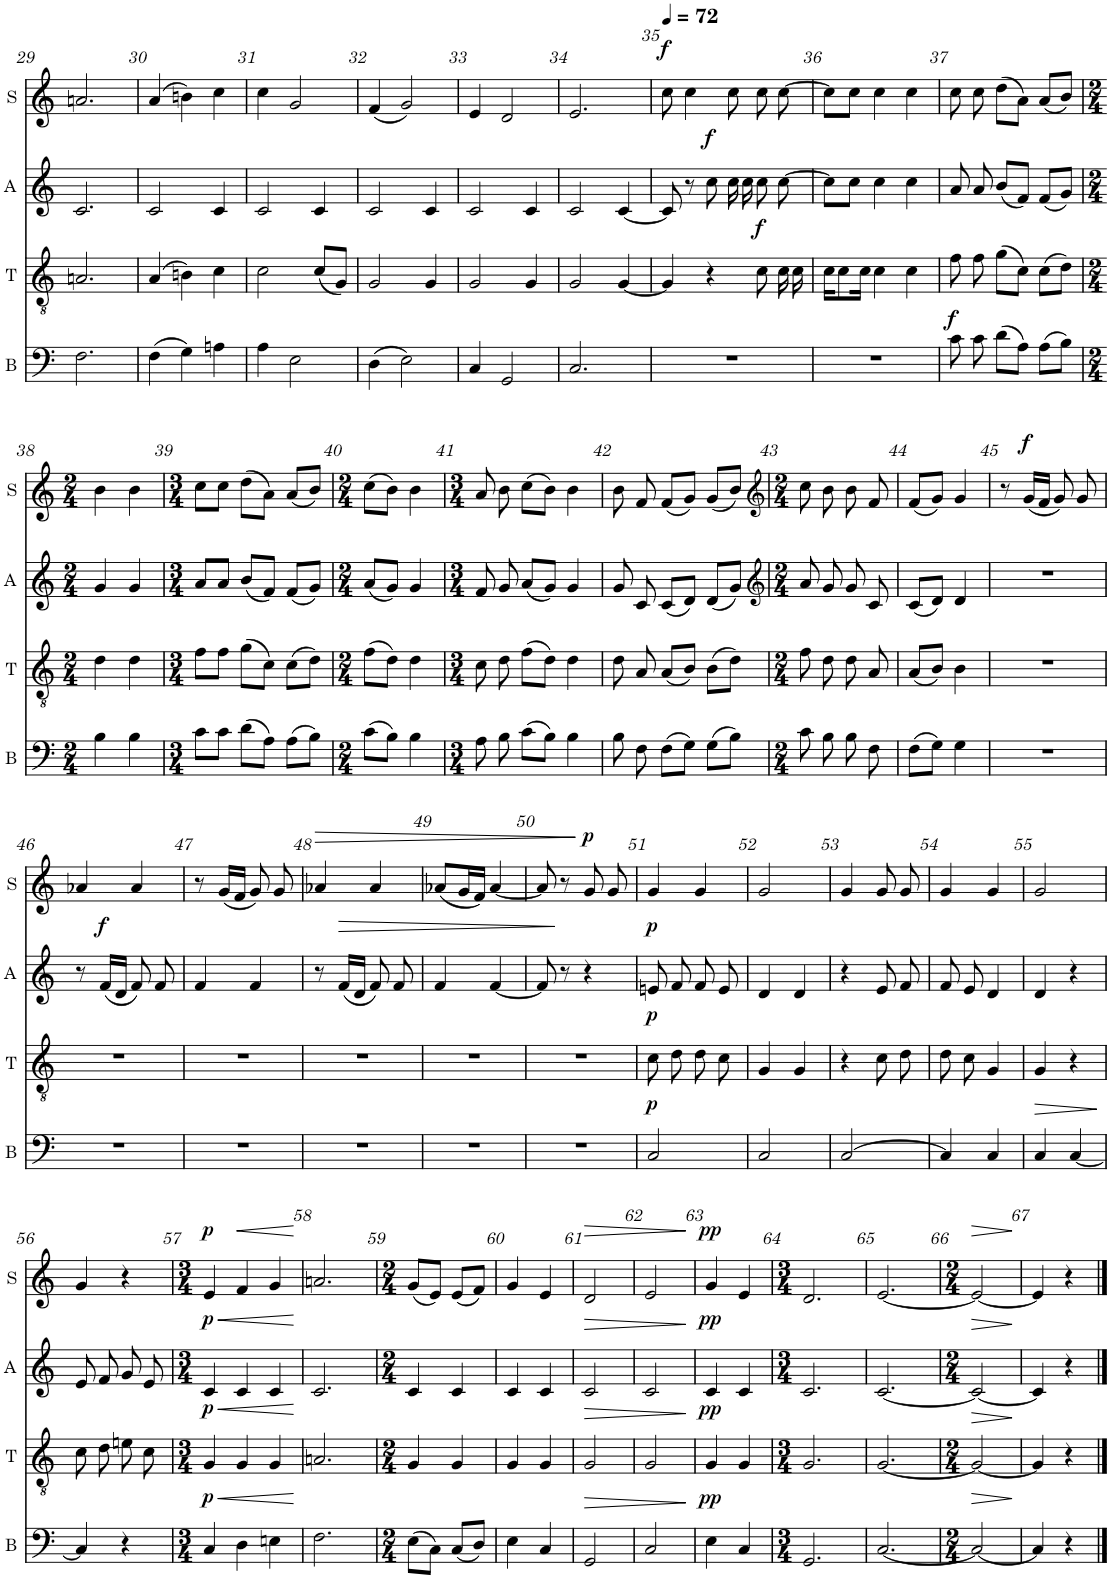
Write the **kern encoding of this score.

**kern	**dynam	**kern	**dynam	**kern	**dynam	**kern	**dynam
*part4	*part4	*part3	*part3	*part2	*part2	*part1	*part1
*staff4	*staff4	*staff3	*staff3	*staff2	*staff2	*staff1	*staff1
*I"B	*	*I"T	*	*I"A	*	*I"S	*
*I'B	*	*I'T	*	*I'A	*	*I'S	*
!!LO:PB:g=z
*clefF4	*	*clefGv2	*	*clefG2	*	*clefG2	*
*k[]	*	*k[]	*	*k[]	*	*k[]	*
*M3/4	*	*M3/4	*	*M3/4	*	*M3/4	*
=29	=29	=29	=29	=29	=29	=29	=29
2.F\	.	2.An/	.	2.c/	.	2.an/	.
=30	=30	=30	=30	=30	=30	=30	=30
(>4F\	.	(>4A/	.	2c/	.	(>4a/	.
4G\)	.	4Bn\)	.	.	.	4bn\)	.
4An\	.	4c\	.	4c/	.	4cc\	.
=31	=31	=31	=31	=31	=31	=31	=31
4A\	.	2c\	.	2c/	.	4cc\	.
2E\	.	.	.	.	.	2g/	.
.	.	(<8c/L	.	4c/	.	.	.
.	.	8G/J)	.	.	.	.	.
=32	=32	=32	=32	=32	=32	=32	=32
(>4D\	.	2G/	.	2c/	.	(<4f/	.
2E\)	.	.	.	.	.	2g/)	.
.	.	4G/	.	4c/	.	.	.
=33	=33	=33	=33	=33	=33	=33	=33
4C/	.	2G/	.	2c/	.	4e/	.
2GG/	.	.	.	.	.	2d/	.
.	.	4G/	.	4c/	.	.	.
=34	=34	=34	=34	=34	=34	=34	=34
2.C/	.	2G/	.	2c/	.	2.e/	.
.	.	[<4G/	.	[<4c/	.	.	.
=35	=35	=35	=35	=35	=35	=35	=35
*	*	*	*	*	*	*MM72	*
!	!	!	!	!	!	!	!LO:DY:a
2.r	.	4G/]	.	8c/]	.	8cc\	f
.	.	.	.	8r	.	4cc\	.
!	!	!	!	!	!LO:DY:a	!	!
.	.	4r	.	8cc\	f	.	.
.	.	.	.	16cc\	.	8cc\	.
.	.	.	.	16cc\	.	.	.
!	!	!	!LO:DY:a	!	!	!	!
.	.	8c\	f	8cc\	.	8cc\	.
.	.	16c\	.	[8cc\	.	[8cc\	.
.	.	16c\	.	.	.	.	.
=36	=36	=36	=36	=36	=36	=36	=36
2.r	.	16c\KL	.	8cc\L]	.	8cc\L]	.
.	.	8c\	.	.	.	.	.
.	.	.	.	8cc\J	.	8cc\J	.
.	.	16c\Jk	.	.	.	.	.
.	.	4c\	.	4cc\	.	4cc\	.
.	.	4c\	.	4cc\	.	4cc\	.
=37	=37	=37	=37	=37	=37	=37	=37
!	!LO:DY:a	!	!	!	!	!	!
8c\	f	8f\	.	8a/	.	8cc\	.
8c\	.	8f\	.	8a/	.	8cc\	.
(>8d\L	.	(>8g\L	.	(<8b/L	.	(>8dd\L	.
8A\J)	.	8c\J)	.	8f/J)	.	8a\J)	.
(>8A\L	.	(>8c\L	.	(<8f/L	.	(<8a/L	.
8B\J)	.	8d\J)	.	8g/J)	.	8b/J)	.
!!LO:LB:g=z
=38	=38	=38	=38	=38	=38	=38	=38
*M2/4	*	*M2/4	*	*M2/4	*	*M2/4	*
4B\	.	4d\	.	4g/	.	4b\	.
4B\	.	4d\	.	4g/	.	4b\	.
=39	=39	=39	=39	=39	=39	=39	=39
*M3/4	*	*M3/4	*	*M3/4	*	*M3/4	*
8c\L	.	8f\L	.	8a/L	.	8cc\L	.
8c\J	.	8f\J	.	8a/J	.	8cc\J	.
(8d\L	.	(8g\L	.	(8b/L	.	(8dd\L	.
8A\J)	.	8c\J)	.	8f/J)	.	8a\J)	.
(8A\L	.	(8c\L	.	(8f/L	.	(8a/L	.
8B\J)	.	8d\J)	.	8g/J)	.	8b/J)	.
=40	=40	=40	=40	=40	=40	=40	=40
*M2/4	*	*M2/4	*	*M2/4	*	*M2/4	*
(>8c\L	.	(>8f\L	.	(<8a/L	.	(>8cc\L	.
8B\J)	.	8d\J)	.	8g/J)	.	8b\J)	.
4B\	.	4d\	.	4g/	.	4b\	.
=41	=41	=41	=41	=41	=41	=41	=41
*M3/4	*	*M3/4	*	*M3/4	*	*M3/4	*
8A\	.	8c\	.	8f/	.	8a/	.
8B\	.	8d\	.	8g/	.	8b\	.
(>8c\L	.	(>8f\L	.	(<8a/L	.	(>8cc\L	.
8B\J)	.	8d\J)	.	8g/J)	.	8b\J)	.
4B\	.	4d\	.	4g/	.	4b\	.
=42	=42	=42	=42	=42	=42	=42	=42
8B\	.	8d\	.	8g/	.	8b\	.
8F\	.	8A/	.	8c/	.	8f/	.
(>8F\L	.	(8A/L	.	(<8c/L	.	(<8f/L	.
8G\J)	.	8B/J)	.	8d/J)	.	8g/J)	.
(>8G\L	.	(>8B\L	.	(<8d/L	.	(<8g/L	.
8B\J)	.	8d\J)	.	8g/J)	.	8b/J)	.
=43	=43	=43	=43	=43	=43	=43	=43
*	*	*	*	*clefG2	*	*clefG2	*
*M2/4	*	*M2/4	*	*M2/4	*	*M2/4	*
8c\	.	8f\	.	8a/	.	8cc\	.
8B\	.	8d\	.	8g/	.	8b\	.
8B\	.	8d\	.	8g/	.	8b\	.
8F\	.	8A/	.	8c/	.	8f/	.
=44	=44	=44	=44	=44	=44	=44	=44
(>8F\L	.	(8A/L	.	(<8c/L	.	(<8f/L	.
8G\J)	.	8B/J)	.	8d/J)	.	8g/J)	.
4G\	.	4B\	.	4d/	.	4g/	.
=45	=45	=45	=45	=45	=45	=45	=45
2r	.	2r	.	2r	.	8r	.
!	!	!	!	!	!	!	!LO:DY:a
.	.	.	.	.	.	(<16g/LL	f
.	.	.	.	.	.	16f/JJ	.
.	.	.	.	.	.	8g/)	.
.	.	.	.	.	.	8g/	.
!!LO:LB:g=z
=46	=46	=46	=46	=46	=46	=46	=46
2r	.	2r	.	8r	.	4a-X/	.
!	!	!	!	!	!LO:DY:a	!	!
.	.	.	.	(<16f/LL	f	.	.
.	.	.	.	16d/JJ	.	.	.
.	.	.	.	8f/)	.	4a-/	.
.	.	.	.	8f/	.	.	.
=47	=47	=47	=47	=47	=47	=47	=47
2r	.	2r	.	4f/	.	8r	.
.	.	.	.	.	.	(<16g/LL	.
.	.	.	.	.	.	16f/JJ	.
.	.	.	.	4f/	.	8g/)	.
.	.	.	.	.	.	8g/	.
=48	=48	=48	=48	=48	=48	=48	=48
!	!	!	!	!	!	!	!LO:HP:b
2r	.	2r	.	8r	.	4a-X/	>
!	!	!	!	!	!LO:HP:b	!	!
.	.	.	.	(<16f/LL	>	.	.
.	.	.	.	16d/JJ	.	.	.
.	.	.	.	8f/)	.	4a-/	.
.	.	.	.	8f/	.	.	.
=49	=49	=49	=49	=49	=49	=49	=49
2r	.	2r	.	4f/	.	(8a-X/L	.
.	.	.	.	.	.	16g/L	.
.	.	.	.	.	.	16f/JJ)	.
.	.	.	.	[<4f/	.	[<4a-/	.
=50	=50	=50	=50	=50	=50	=50	=50
2r	.	2r	.	8f/]	.	8a-/]	.
.	.	.	.	8r	]	8r	.
!	!	!	!	!	!	!	!LO:DY:n=1:a
.	.	.	.	4r	.	8g/	] p
.	.	.	.	.	.	8g/	.
=51	=51	=51	=51	=51	=51	=51	=51
!	!LO:DY:a	!	!LO:DY:a	!	!LO:DY:a	!	!
2C/	p	8c\	p	8en/	p	4g/	.
.	.	8d\	.	8f/	.	.	.
.	.	8d\	.	8f/	.	4g/	.
.	.	8c\	.	8e/	.	.	.
=52	=52	=52	=52	=52	=52	=52	=52
2C/	.	4G/	.	4d/	.	2g/	.
.	.	4G/	.	4d/	.	.	.
=53	=53	=53	=53	=53	=53	=53	=53
[>2C/	.	4r	.	4r	.	4g/	.
.	.	8c\	.	8e/	.	8g/	.
.	.	8d\	.	8f/	.	8g/	.
=54	=54	=54	=54	=54	=54	=54	=54
4C/]	.	8d\	.	8f/	.	4g/	.
.	.	8c\	.	8e/	.	.	.
4C/	.	4G/	.	4d/	.	4g/	.
=55	=55	=55	=55	=55	=55	=55	=55
!	!	!	!LO:HP:b	!	!	!	!
4C/	.	4G/	>	4d/	.	2g/	.
[<4C/	.	4r	.	4r	.	.	.
.	.	.	]	.	.	.	.
!!LO:LB:g=z
=56	=56	=56	=56	=56	=56	=56	=56
4C/]	.	8c\	.	8e/	.	4g/	.
.	.	8d\	.	8f/	.	.	.
4r	.	8en\	.	8g/	.	4r	.
.	.	8c\	.	8e/	.	.	.
=57	=57	=57	=57	=57	=57	=57	=57
*M3/4	*	*M3/4	*	*M3/4	*	*M3/4	*
!	!LO:HP:b	!	!LO:HP:b	!	!LO:HP:b	!	!
!	!LO:DY:n=1:a	!	!LO:DY:n=1:a	!	!LO:DY:n=1:a	!	!LO:DY:a
4C/	< p	4G/	< p	4c/	< p	4e/	p
!	!	!	!	!	!	!	!LO:HP:b
4D\	.	4G/	.	4c/	.	4f/	<
4En\	.	4G/	.	4c/	.	4g/	.
.	[	.	[	.	[	.	[
=58	=58	=58	=58	=58	=58	=58	=58
2.F\	.	2.An/	.	2.c/	.	2.an/	.
=59	=59	=59	=59	=59	=59	=59	=59
*M2/4	*	*M2/4	*	*M2/4	*	*M2/4	*
(>8E\L	.	4G/	.	4c/	.	(<8g/L	.
8C\J)	.	.	.	.	.	8e/J)	.
(<8C/L	.	4G/	.	4c/	.	(<8e/L	.
8D/J)	.	.	.	.	.	8f/J)	.
=60	=60	=60	=60	=60	=60	=60	=60
4E\	.	4G/	.	4c/	.	4g/	.
4C/	.	4G/	.	4c/	.	4e/	.
=61	=61	=61	=61	=61	=61	=61	=61
!	!	!	!LO:HP:b	!	!LO:HP:b	!	!LO:HP:b
2GG/	.	2G/	>	2c/	>	2d/	>
=62	=62	=62	=62	=62	=62	=62	=62
!	!	!	!	!	!	!	!LO:HP:b
2C/	.	2G/	.	2c/	.	2e/	>
.	.	.	]	.	]	.	] ]
=63	=63	=63	=63	=63	=63	=63	=63
!	!LO:DY:a	!	!LO:DY:a	!	!LO:DY:a	!	!LO:DY:a
4E\	pp	4G/	pp	4c/	pp	4g/	pp
4C/	.	4G/	.	4c/	.	4e/	.
=64	=64	=64	=64	=64	=64	=64	=64
*M3/4	*	*M3/4	*	*M3/4	*	*M3/4	*
2.GG/	.	2.G/	.	2.c/	.	2.d/	.
=65	=65	=65	=65	=65	=65	=65	=65
[<2.C/	.	[<2.G/	.	[<2.c/	.	[<2.e/	.
=66	=66	=66	=66	=66	=66	=66	=66
*M2/4	*	*M2/4	*	*M2/4	*	*M2/4	*
!	!LO:HP:b	!	!	!	!LO:HP:b	!	!LO:HP:b
!	!	!	!	!	!	!	!LO:HP:n=1:b
2C/_	>	2G/_	.	2c/_	>	2e/_	> >
.	]	.	.	.	]	.	]
=67	=67	=67	=67	=67	=67	=67	=67
4C/]	.	4G/]	.	4c/]	.	4e/]	.
4r	.	4r	.	4r	.	4r	]
==	==	==	==	==	==	==	==
*-	*-	*-	*-	*-	*-	*-	*-
